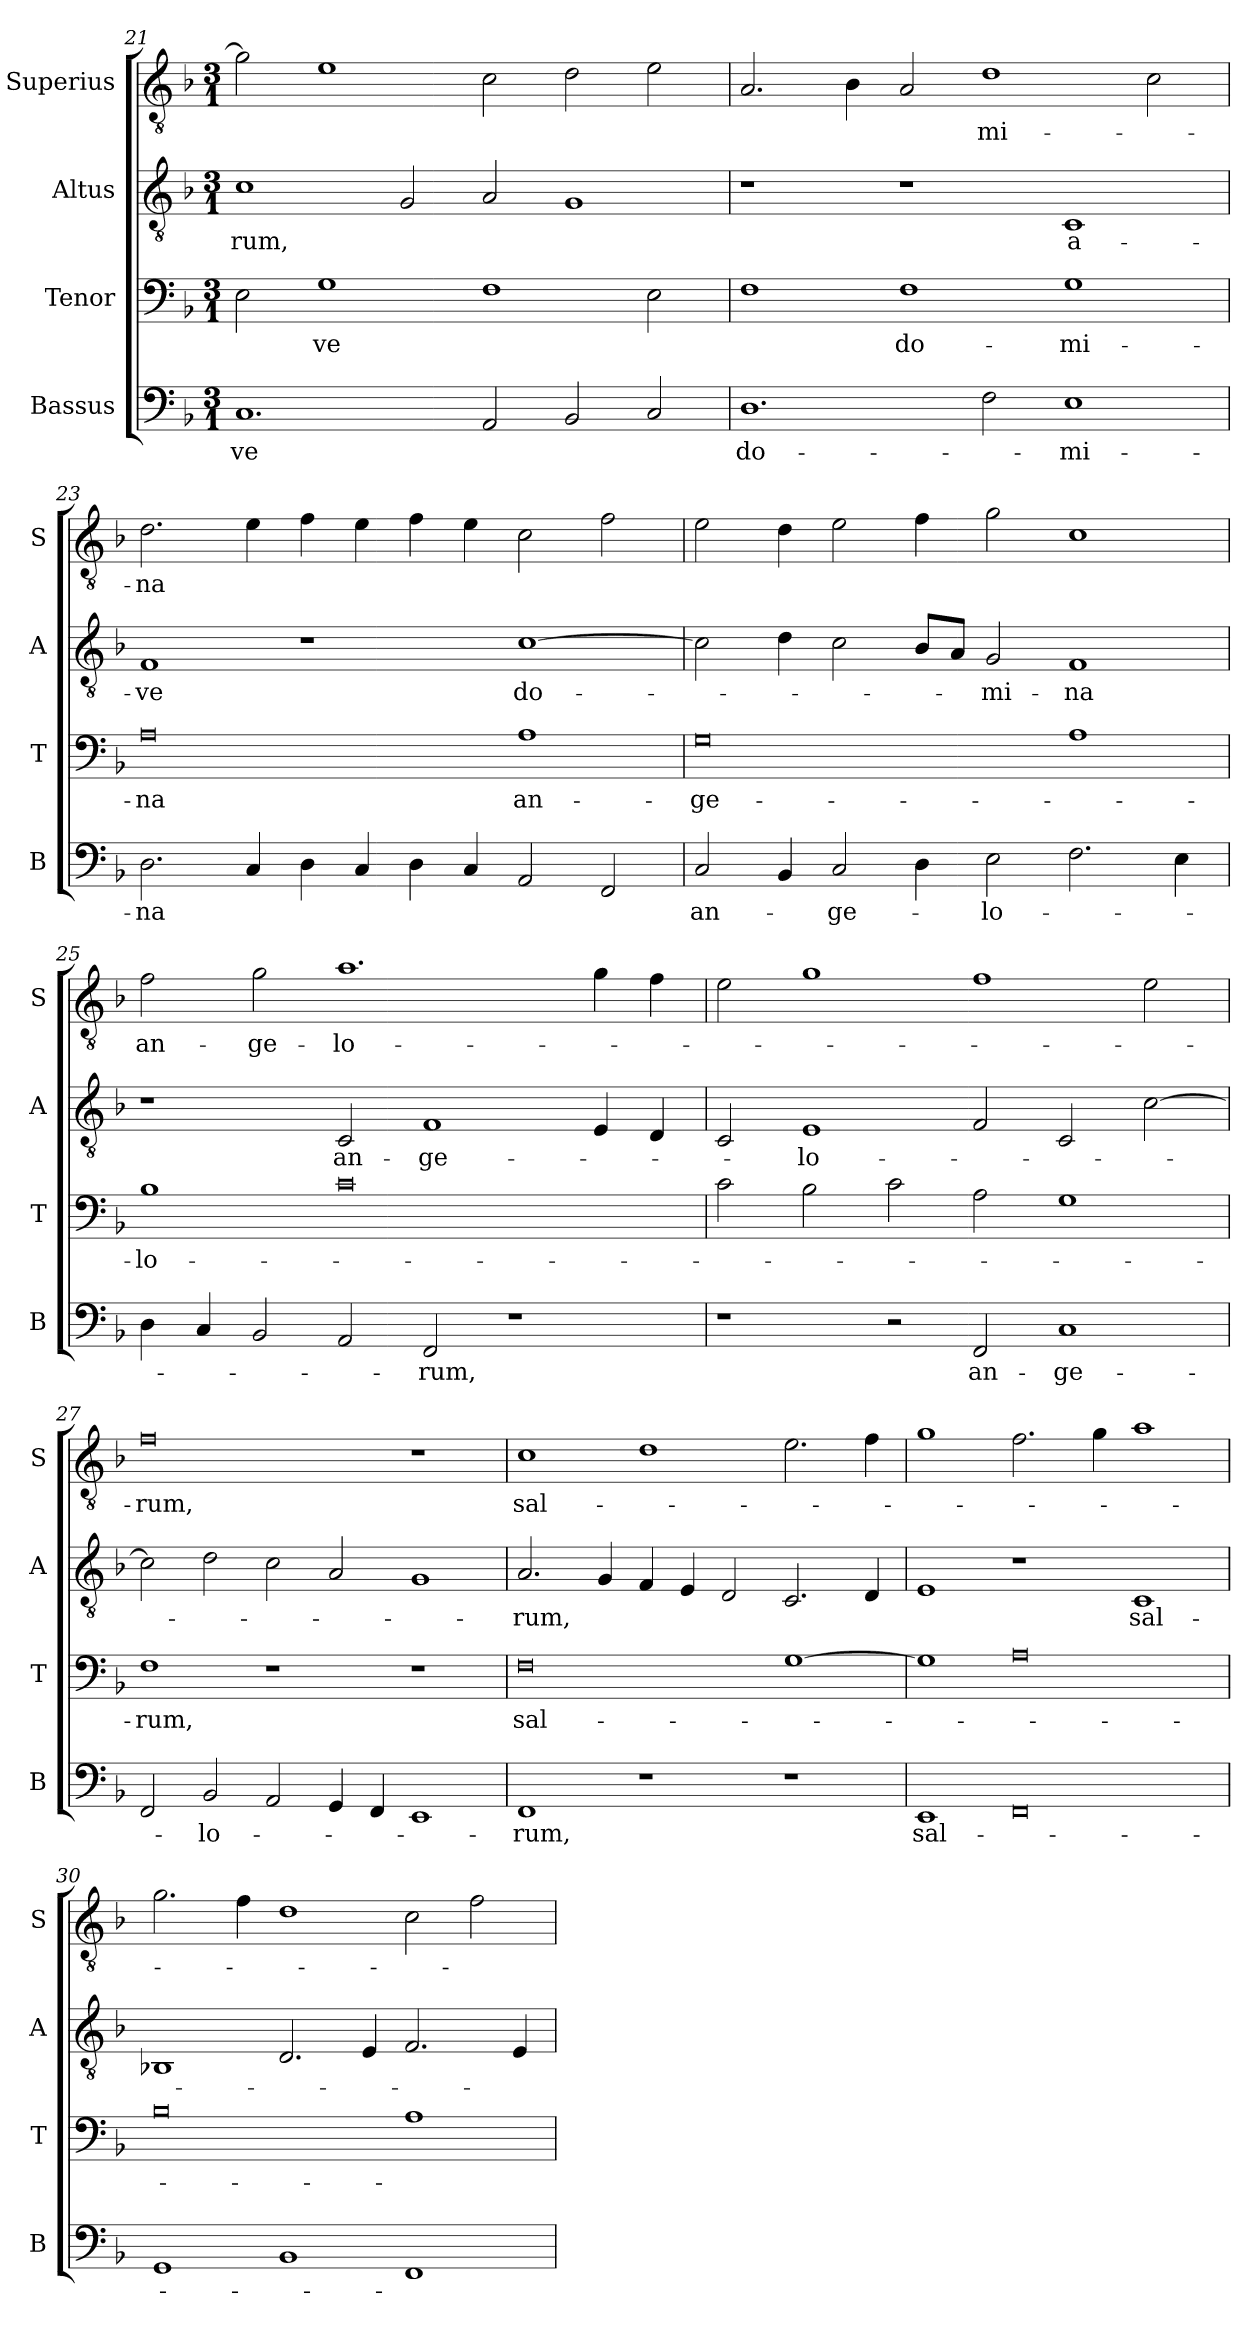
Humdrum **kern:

**kern	**text	**kern	**text	**kern	**text	**kern	**text
*part4	*part4	*part3	*part3	*part2	*part2	*part1	*part1
*staff4	*staff4	*staff3	*staff3	*staff2	*staff2	*staff1	*staff1
*I"Bassus	*	*I"Tenor	*	*I"Altus	*	*I"Superius	*
*I'B	*	*I'T	*	*I'A	*	*I'S	*
*clefF4	*	*clefF4	*	*clefGv2	*	*clefGv2	*
*k[b-]	*	*k[b-]	*	*k[b-]	*	*k[b-]	*
*d:	*	*d:	*	*d:	*	*d:	*
*M3/1	*	*M3/1	*	*M3/1	*	*M3/1	*
=21	=21	=21	=21	=21	=21	=21	=21
1.C	-ve	2E	.	1c	-rum,	2g]	.
.	.	1G	ve	.	.	1e	.
.	.	.	.	2G	.	.	.
2AA	.	1F	.	2A	.	2c	.
2BB-	.	.	.	1G	.	2d	.
2C	.	2E	.	.	.	2e	.
=22	=22	=22	=22	=22	=22	=22	=22
1.D	do-	1F	.	1r	.	2.A	.
.	.	.	.	.	.	4B-	.
.	.	1F	do-	1r	.	2A	.
2F	.	.	.	.	.	1d	-mi-
1E	-mi-	1G	-mi-	1C	a-	.	.
.	.	.	.	.	.	2c	.
=23	=23	=23	=23	=23	=23	=23	=23
2.D	-na	0A	-na	1F	-ve	2.d	-na
4C	.	.	.	.	.	4e	.
4D	.	.	.	1r	.	4f	.
4C	.	.	.	.	.	4e	.
4D	.	.	.	.	.	4f	.
4C	.	.	.	.	.	4e	.
2AA	.	1A	an-	[1c	do-	2c	.
2FF	.	.	.	.	.	2f	.
=24	=24	=24	=24	=24	=24	=24	=24
2C	an-	0G	-ge-	2c]	.	2e	.
4BB-	.	.	.	4d	.	4d	.
2C	-ge-	.	.	2c	.	2e	.
4D	.	.	.	8B-L	.	4f	.
.	.	.	.	8AJ	.	.	.
2E	-lo-	.	.	2G	-mi-	2g	.
2.F	.	1A	.	1F	-na	1c	.
4E	.	.	.	.	.	.	.
=25	=25	=25	=25	=25	=25	=25	=25
4D	.	1B-	-lo-	1r	.	2f	an-
4C	.	.	.	.	.	.	.
2BB-	.	.	.	.	.	2g	-ge-
2AA	.	0c	.	2C	an-	1.a	-lo-
2FF	-rum,	.	.	1F	-ge-	.	.
1r	.	.	.	.	.	.	.
.	.	.	.	4E	.	4g	.
.	.	.	.	4D	.	4f	.
=26	=26	=26	=26	=26	=26	=26	=26
1r	.	2c	.	2C	.	2e	.
.	.	2B-	.	1E	-lo-	1g	.
2r	.	2c	.	.	.	.	.
!	!LO:LY:i	!	!	!	!	!	!
2FF	an-	2A	.	2F	.	1f	.
!	!LO:LY:i	!	!	!	!	!	!
1C	-ge-	1G	.	2C	.	.	.
.	.	.	.	[2c	.	2e	.
=27	=27	=27	=27	=27	=27	=27	=27
2FF	.	1F	-rum,	2c]	.	0f	-rum,
!	!LO:LY:i	!	!	!	!	!	!
2BB-	-lo-	.	.	2d	.	.	.
2AA	.	1r	.	2c	.	.	.
4GG	.	.	.	2A	.	.	.
4FF	.	.	.	.	.	.	.
1EE	.	1r	.	1G	.	1r	.
=28	=28	=28	=28	=28	=28	=28	=28
!	!LO:LY:i	!	!	!	!	!	!
1FF	-rum,	0F	sal-	2.A	-rum,	1c	sal-
.	.	.	.	4G	.	.	.
1r	.	.	.	4F	.	1d	.
.	.	.	.	4E	.	.	.
.	.	.	.	2D	.	.	.
1r	.	[1G	.	2.C	.	2.e	.
.	.	.	.	4D	.	4f	.
=29	=29	=29	=29	=29	=29	=29	=29
1EE	sal-	1G]	.	1E	.	1g	.
0FF	.	0A	.	1r	.	2.f	.
.	.	.	.	.	.	4g	.
.	.	.	.	1C	sal-	1a	.
=30	=30	=30	=30	=30	=30	=30	=30
1GG	.	0B-	.	1BB-X	.	2.g	.
.	.	.	.	.	.	4f	.
1BB-	.	.	.	2.D	.	1d	.
.	.	.	.	4E	.	.	.
1FF	.	1A	.	2.F	.	2c	.
.	.	.	.	.	.	2f	.
.	.	.	.	4E	.	.	.
=	=	=	=	=	=	=	=
*-	*-	*-	*-	*-	*-	*-	*-
